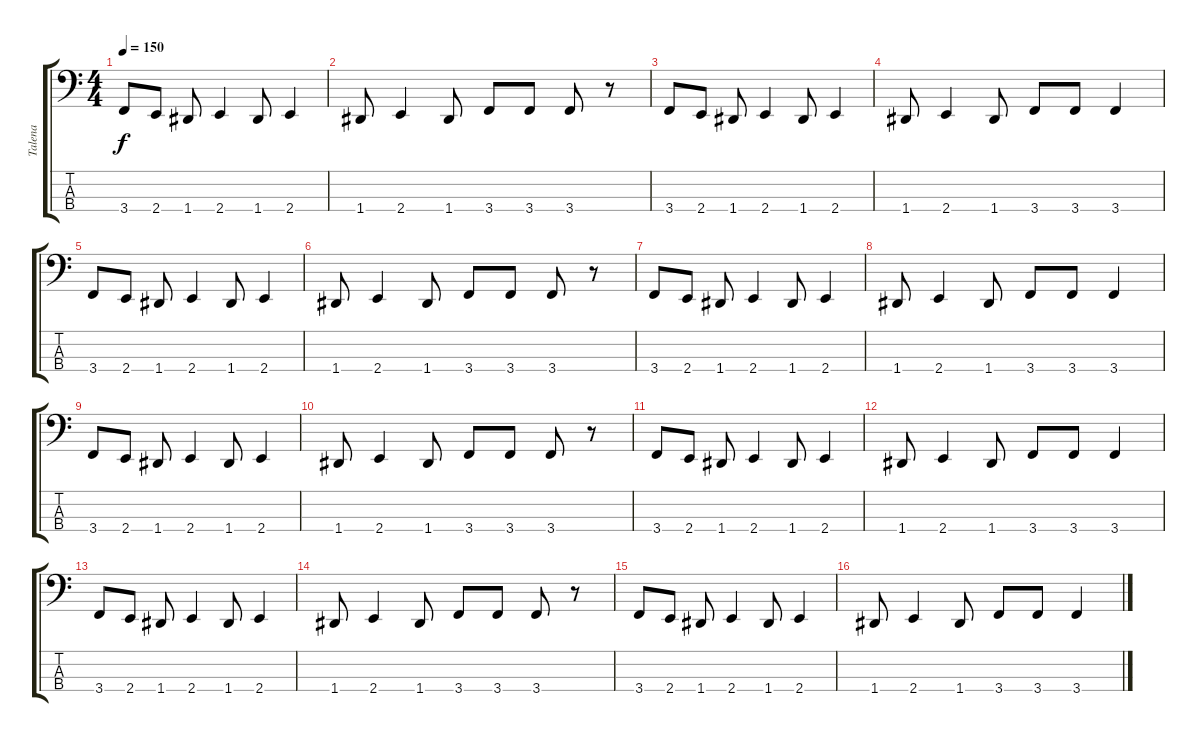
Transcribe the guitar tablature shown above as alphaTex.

\track ("Talena" "Talena") {instrument electricbassfinger}
\staff {score tabs}
\tuning (G2 D2 A1 D1) {hide}
\ts (4 4)
\tempo 150
\clef f4
\ks c
3.4.8{dy f} 2.4.8 1.4.8 2.4.4 1.4.8 2.4.4 |
1.4.8 2.4.4 1.4.8 3.4.8 3.4.8 3.4.8 r.8 |
3.4.8 2.4.8 1.4.8 2.4.4 1.4.8 2.4.4 |
1.4.8 2.4.4 1.4.8 3.4.8 3.4.8 3.4.4 |
3.4.8 2.4.8 1.4.8 2.4.4 1.4.8 2.4.4 |
1.4.8 2.4.4 1.4.8 3.4.8 3.4.8 3.4.8 r.8 |
3.4.8 2.4.8 1.4.8 2.4.4 1.4.8 2.4.4 |
1.4.8 2.4.4 1.4.8 3.4.8 3.4.8 3.4.4 |
3.4.8 2.4.8 1.4.8 2.4.4 1.4.8 2.4.4 |
1.4.8 2.4.4 1.4.8 3.4.8 3.4.8 3.4.8 r.8 |
3.4.8 2.4.8 1.4.8 2.4.4 1.4.8 2.4.4 |
1.4.8 2.4.4 1.4.8 3.4.8 3.4.8 3.4.4 |
3.4.8 2.4.8 1.4.8 2.4.4 1.4.8 2.4.4 |
1.4.8 2.4.4 1.4.8 3.4.8 3.4.8 3.4.8 r.8 |
3.4.8 2.4.8 1.4.8 2.4.4 1.4.8 2.4.4 |
1.4.8 2.4.4 1.4.8 3.4.8 3.4.8 3.4.4
